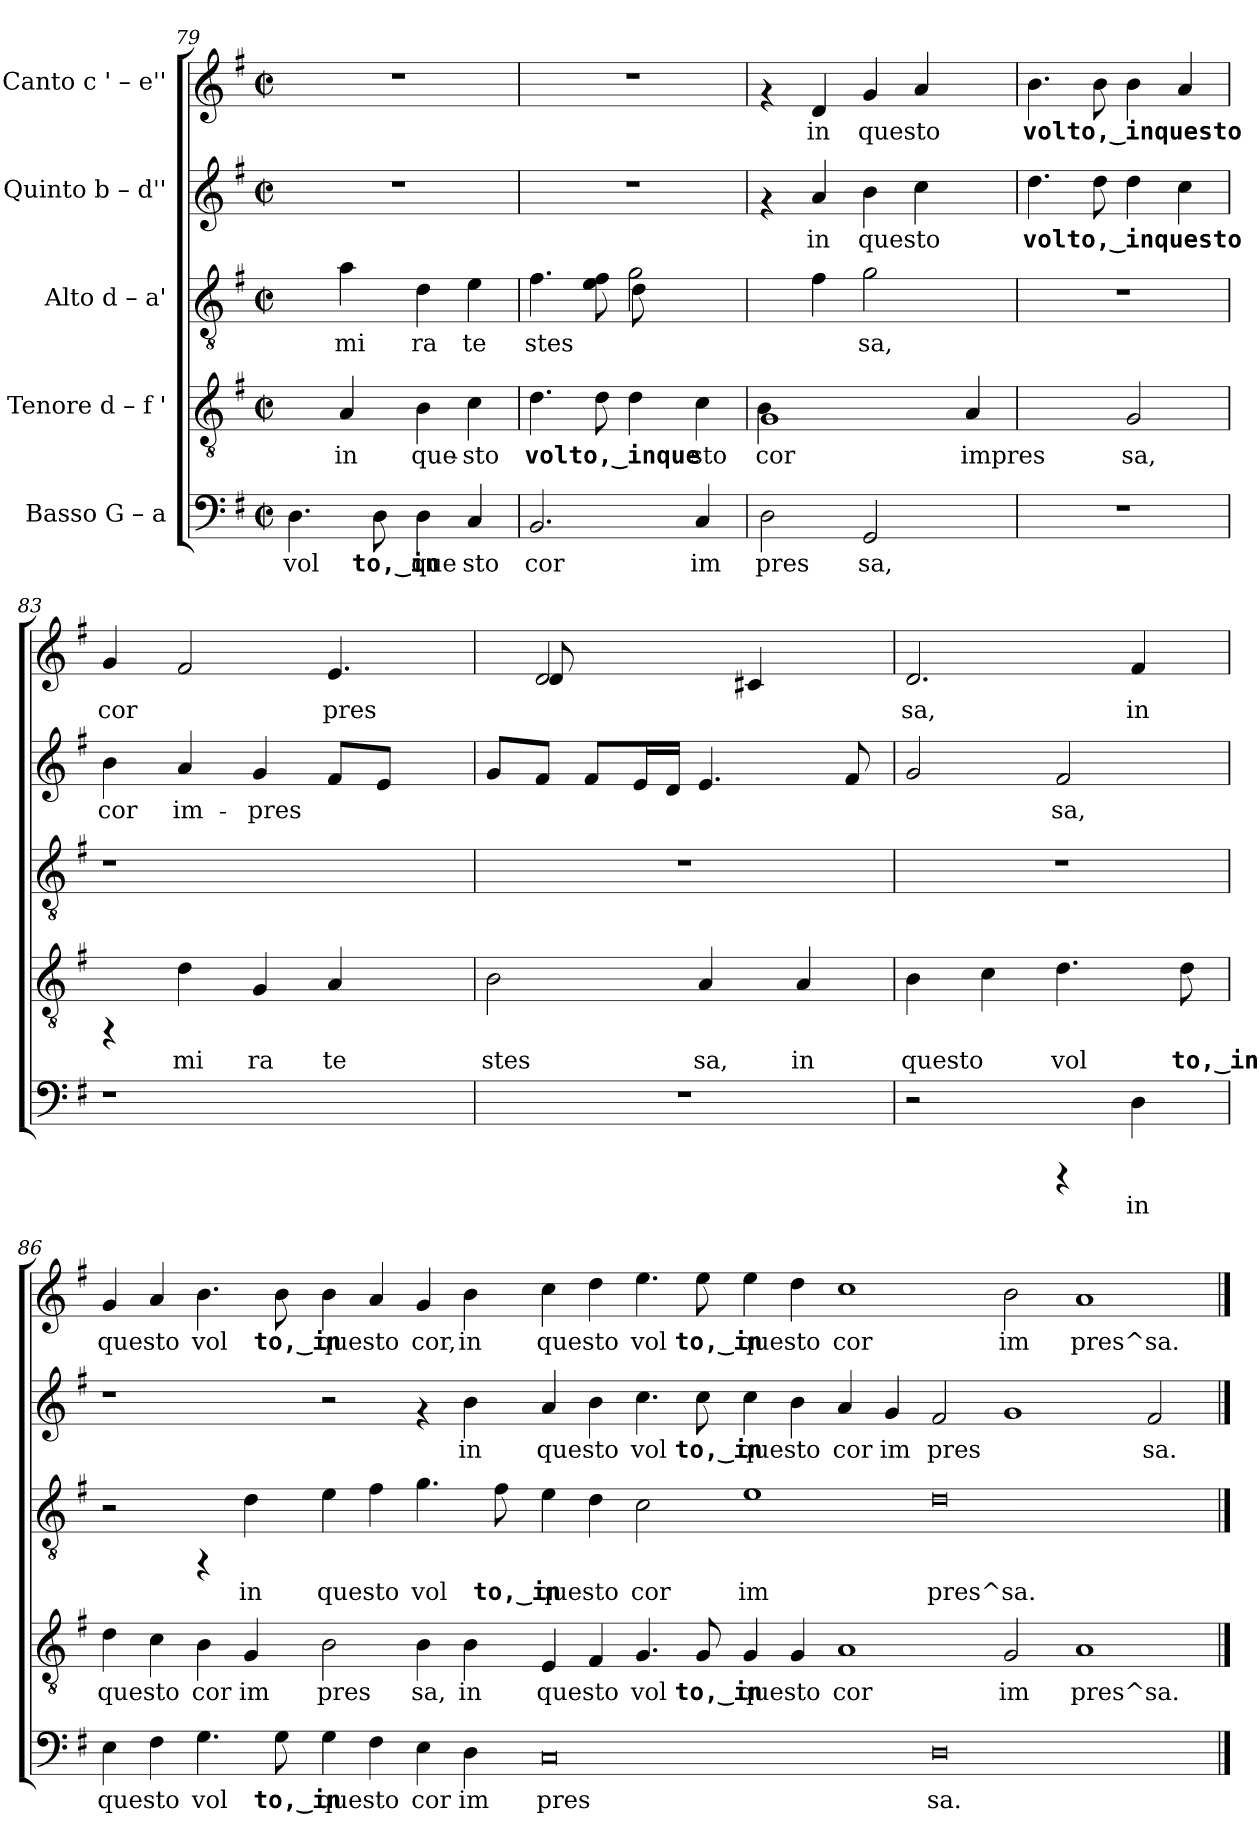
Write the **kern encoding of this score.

**kern	**text	**kern	**text	**kern	**text	**kern	**text	**kern	**text
*part5	*part5	*part4	*part4	*part3	*part3	*part2	*part2	*part1	*part1
*staff5	*staff5	*staff4	*staff4	*staff3	*staff3	*staff2	*staff2	*staff1	*staff1
*I"Basso  G – a	*	*I"Tenore  d – f '	*	*I"Alto  d – a'	*	*I"Quinto  b – d''	*	*I"Canto  c ' – e''	*
*clefF4	*	*clefGv2	*	*clefGv2	*	*clefG2	*	*clefG2	*
*k[f#]	*	*k[f#]	*	*k[f#]	*	*k[f#]	*	*k[f#]	*
*G:	*	*G:	*	*G:	*	*G:	*	*G:	*
*M2/2	*	*M2/2	*	*M2/2	*	*M2/2	*	*M2/2	*
*met(c|)	*	*met(c|)	*	*met(c|)	*	*met(c|)	*	*met(c|)	*
=79	=79	=79	=79	=79	=79	=79	=79	=79	=79
!	!LO:LY:b:cj	!	!	!	!	!	!	!	!
4.D\	vol	4ryy	.	4ryy	.	1r	.	1r	.
!	!	!	!LO:LY:b:rj	!	!LO:LY:b:cj	!	!	!	!
.	.	4A/	in	4a\	mi	.	.	.	.
!	!LO:LY:b:cj	!	!	!	!	!	!	!	!
8D\	to,‿in	.	.	.	.	.	.	.	.
!	!LO:LY:b:cj	!	!LO:LY:b:rj	!	!LO:LY:b:cj	!	!	!	!
4D\	que	4B\	que-	4d\	ra	.	.	.	.
!	!LO:LY:b:cj	!	!LO:LY:b:rj	!	!LO:LY:b:cj	!	!	!	!
4C/	sto	4c\	-sto	4e\	te	.	.	.	.
!!LO:LB:g=z
=80	=80	=80	=80	=80	=80	=80	=80	=80	=80
!	!LO:LY:b:cj	!	!LO:LY:b:rj	!	!LO:LY:b:cj	!	!	!	!
*	*	*	*	*^	*	*	*	*	*
2.BB/	cor	4.d\	volto,‿inque	4.f#\	2ryy	stes-	1r	.	1r	.
!	!	!	!LO:LY:b:rj	!	!	!LO:LY:b:cj	!	!	!	!
.	.	8d\	.	8e\ 8f#\L	.	--	.	.	.	.
!	!	!	!LO:LY:b:rj	!	!	!LO:LY:b:cj	!	!	!	!
.	.	4d\	.	2g\	8d\	--	.	.	.	.
.	.	.	.	.	4.ryy	.	.	.	.	.
!	!LO:LY:b:cj	!	!LO:LY:b:rj	!	!	!	!	!	!	!
4C/	im	4c\	sto	.	.	.	.	.	.	.
*	*	*	*	*v	*v	*	*	*	*	*
=81	=81	=81	=81	=81	=81	=81	=81	=81	=81
!	!LO:LY:b:cj	!	!LO:LY:b:rj	!	!	!	!	!	!
*	*	*^	*	*	*	*	*	*	*
2D\	pres	1G	4B\	cor	4ryy	.	4rf	.	4rf	.
!	!	!	!	!	!	!LO:LY:b:cj	!	!LO:LY:b:rj	!	!LO:LY:b:rj
.	.	.	1ryy	.	4f#\	--	4a/	in	4d/	in
!	!LO:LY:b:cj	!	!	!	!	!LO:LY:b:cj	!	!LO:LY:b:rj	!	!LO:LY:b:rj
2GG/	sa,	.	.	.	2g\	-sa,	4b\	questo	4g/	questo
!	!	!	!	!	!	!	!	!LO:LY:b:rj	!	!LO:LY:b:rj
.	.	.	.	.	.	.	4cc\	.	4a/	.
!	!	!	!	!LO:LY:b:rj	!	!	!	!	!	!
4ryy	.	4A/	.	impres	4ryy	.	4ryy	.	4ryy	.
*	*	*v	*v	*	*	*	*	*	*	*
=82	=82	=82	=82	=82	=82	=82	=82	=82	=82
!	!	!	!	!	!	!	!LO:LY:b:rj	!	!LO:LY:b:rj
1r	.	2ryy	.	1r	.	4.dd\	volto,‿inquesto	4.b\	volto,‿inquesto
!	!	!	!	!	!	!	!LO:LY:b:rj	!	!LO:LY:b:rj
.	.	.	.	.	.	8dd\	.	8b\	.
!	!	!	!LO:LY:b:rj	!	!	!	!LO:LY:b:rj	!	!LO:LY:b:rj
.	.	2G/	sa,	.	.	4dd\	.	4b\	.
!	!	!	!	!	!	!	!LO:LY:b:rj	!	!LO:LY:b:rj
.	.	.	.	.	.	4cc\	.	4a/	.
=83	=83	=83	=83	=83	=83	=83	=83	=83	=83
!	!	!	!	!	!	!	!LO:LY:b:rj	!	!LO:LY:b:rj
1r	.	4rFF	.	1r	.	4b\	cor	4g/	cor
!	!	!	!LO:LY:b:rj	!	!	!	!LO:LY:b:rj	!	!
.	.	4d\	mi	.	.	4a/	im-	2f#/	.
!	!	!	!LO:LY:b:rj	!	!	!	!LO:LY:b:rj	!	!
.	.	4G/	ra	.	.	4g/	-pres-	.	.
!	!	!	!LO:LY:b:rj	!	!	!	!LO:LY:b:rj	!	!LO:LY:b:rj
.	.	4A/	te	.	.	8f#/L	--	4.e/	pres-
!	!	!	!	!	!	!	!LO:LY:b:rj	!	!
.	.	.	.	.	.	8e/J	--	.	.
8ryy	.	8ryy	.	8ryy	.	8ryy	.	.	.
=84	=84	=84	=84	=84	=84	=84	=84	=84	=84
!	!	!	!LO:LY:b:rj	!	!	!	!LO:LY:b:rj	!	!
*	*	*	*	*	*	*	*	*^	*
1r	.	2B\	stes	1r	.	8g/L	--	8ryy	8ryy	.
!	!	!	!	!	!	!	!LO:LY:b:rj	!	!	!LO:LY:b:rj
.	.	.	.	.	.	8f#/J	--	2d/	8d/	--
!	!	!	!	!	!	!	!LO:LY:b:rj	!	!	!
.	.	.	.	.	.	8f#/L	--	.	8ryy	.
!	!	!	!	!	!	!	!LO:LY:b:rj	!	!	!
.	.	.	.	.	.	16e/	--	.	2ryy	.
!	!	!	!	!	!	!	!LO:LY:b:rj	!	!	!
.	.	.	.	.	.	16d/J	--	.	.	.
!	!	!	!LO:LY:b:rj	!	!	!	!LO:LY:b:rj	!	!	!
.	.	4A/	sa,	.	.	4.e/	--	.	.	.
!	!	!	!	!	!	!	!	!	!	!LO:LY:b:rj
.	.	.	.	.	.	.	.	4c#X/	.	--
!	!	!	!LO:LY:b:rj	!	!	!	!	!	!	!
.	.	4A/	in	.	.	.	.	.	.	.
!	!	!	!	!	!	!	!LO:LY:b:rj	!	!	!
.	.	.	.	.	.	8f#/	--	8ryy	8ryy	.
=85	=85	=85	=85	=85	=85	=85	=85	=85	=85	=85
!	!	!	!LO:LY:b:rj	!	!	!	!LO:LY:b:rj	!	!	!LO:LY:b:rj
*	*	*	*	*	*	*	*	*v	*v	*
2r	.	4B\	questo	1r	.	2g/	--	2.d/	-sa,
!	!	!	!LO:LY:b:rj	!	!	!	!	!	!
.	.	4c\	.	.	.	.	.	.	.
!	!	!	!LO:LY:b:rj	!	!	!	!LO:LY:b:rj	!	!
4rCCC	.	4.d\	vol	.	.	2f#/	-sa,	.	.
!	!LO:LY:b:cj	!	!	!	!	!	!	!	!LO:LY:b:rj
4D\	in	.	.	.	.	.	.	4f#/	in
!	!	!	!LO:LY:b:rj	!	!	!	!	!	!
.	.	8d\	to,‿in	.	.	.	.	.	.
!!LO:PB:g=z
=86	=86	=86	=86	=86	=86	=86	=86	=86	=86
!	!LO:LY:b:cj	!	!LO:LY:b:rj	!	!	!	!	!	!LO:LY:b:rj
4E\	questo	4d\	questo	2r	.	1r	.	4g/	questo
!	!LO:LY:b:cj	!	!LO:LY:b:rj	!	!	!	!	!	!LO:LY:b:rj
4F#\	.	4c\	.	.	.	.	.	4a/	.
!	!LO:LY:b:cj	!	!LO:LY:b:rj	!	!	!	!	!	!LO:LY:b:rj
4.G\	vol	4B\	cor	4rFF	.	.	.	4.b\	vol
!	!	!	!LO:LY:b:rj	!	!LO:LY:b:cj	!	!	!	!
.	.	4G/	im	4d\	in	.	.	.	.
!	!LO:LY:b:cj	!	!	!	!	!	!	!	!LO:LY:b:rj
8G\	to,‿in	.	.	.	.	.	.	8b\	to,‿in
!	!LO:LY:b:cj	!	!LO:LY:b:rj	!	!LO:LY:b:cj	!	!	!	!LO:LY:b:rj
4G\	questo	2B\	pres	4e\	questo	2r	.	4b\	questo
!	!LO:LY:b:cj	!	!	!	!LO:LY:b:cj	!	!	!	!LO:LY:b:rj
4F#\	.	.	.	4f#\	.	.	.	4a/	.
!	!LO:LY:b:cj	!	!LO:LY:b:rj	!	!LO:LY:b:cj	!	!	!	!LO:LY:b:rj
4E\	cor	4B\	sa,	4.g\	vol	4rf	.	4g/	cor,
!	!LO:LY:b:cj	!	!LO:LY:b:rj	!	!	!	!LO:LY:b:rj	!	!LO:LY:b:rj
4D\	im	4B\	in	.	.	4b\	in	4b\	in
!	!	!	!	!	!LO:LY:b:cj	!	!	!	!
.	.	.	.	8f#\	to,‿in	.	.	.	.
!	!LO:LY:b:cj	!	!LO:LY:b:rj	!	!LO:LY:b:cj	!	!LO:LY:b:rj	!	!LO:LY:b:rj
0C	pres	4E/	questo	4e\	questo	4a/	questo	4cc\	questo
!	!	!	!LO:LY:b:rj	!	!LO:LY:b:cj	!	!LO:LY:b:rj	!	!LO:LY:b:rj
.	.	4F#/	.	4d\	.	4b\	.	4dd\	.
!	!	!	!LO:LY:b:rj	!	!LO:LY:b:cj	!	!LO:LY:b:rj	!	!LO:LY:b:rj
.	.	4.G/	vol	2c\	cor	4.cc\	vol	4.ee\	vol
!	!	!	!LO:LY:b:rj	!	!	!	!LO:LY:b:rj	!	!LO:LY:b:rj
.	.	8G/	to,‿in	.	.	8cc\	to,‿in	8ee\	to,‿in
!	!	!	!LO:LY:b:rj	!	!LO:LY:b:cj	!	!LO:LY:b:rj	!	!LO:LY:b:rj
.	.	4G/	questo	1e	im	4cc\	questo	4ee\	questo
!	!	!	!LO:LY:b:rj	!	!	!	!LO:LY:b:rj	!	!LO:LY:b:rj
.	.	4G/	.	.	.	4b\	.	4dd\	.
!	!	!	!LO:LY:b:rj	!	!	!	!LO:LY:b:rj	!	!LO:LY:b:rj
.	.	1A	cor	.	.	4a/	cor	1cc	cor
!	!	!	!	!	!	!	!LO:LY:b:rj	!	!
.	.	.	.	.	.	4g/	im	.	.
!	!LO:LY:b:cj	!	!	!	!LO:LY:b:cj	!	!LO:LY:b:rj	!	!
0D	sa.	.	.	0d	pres^sa.	2f#/	pres	.	.
!	!	!	!LO:LY:b:rj	!	!	!	!LO:LY:b:rj	!	!LO:LY:b:rj
.	.	2G/	im	.	.	1g	.	2b\	im
!	!	!	!LO:LY:b:rj	!	!	!	!	!	!LO:LY:b:rj
.	.	1A	pres^sa.	.	.	.	.	1a	pres^sa.
!	!	!	!	!	!	!	!LO:LY:b:rj	!	!
.	.	.	.	.	.	2f#/	sa.	.	.
==	==	==	==	==	==	==	==	==	==
*-	*-	*-	*-	*-	*-	*-	*-	*-	*-
